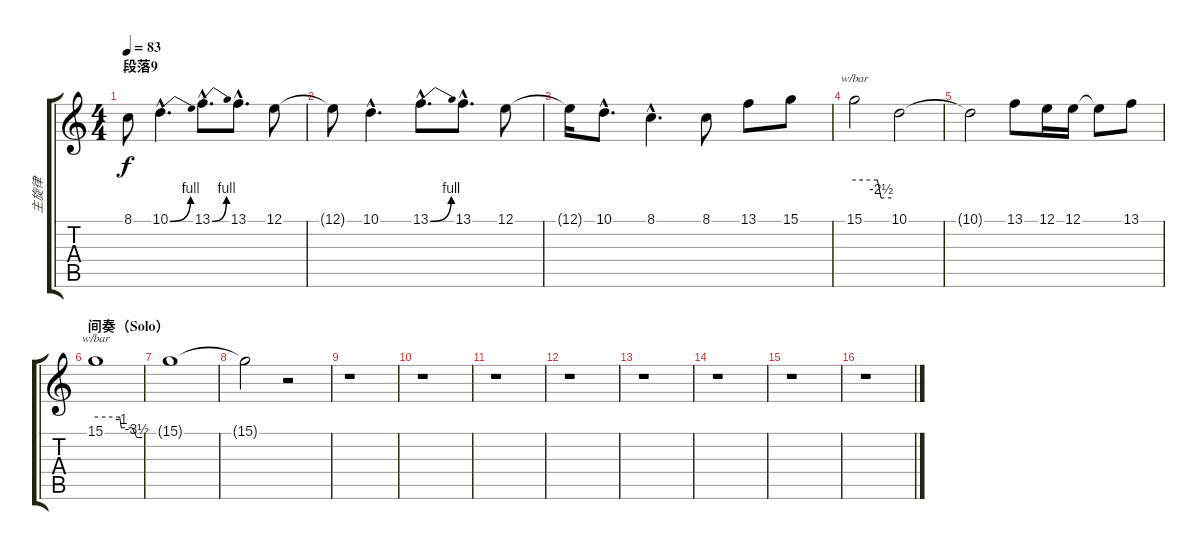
\track ("主旋律" "主旋律") {instrument voiceoohs}
\staff {score tabs}
\tuning (E4 B3 G3 D3 A2 E2) {hide}
\ts (4 4)
\section ("" "段落9")
\tempo 83
\clef g2
\ks c
8.1{t}.8{dy f} 10.1{be (bend 0 0 60 4) hac}.4{d} 13.1{be (bend 0 0 60 4) hac}.8{d} 13.1{hac}.8{d} 12.1.8 |
12.1{t}.8 10.1{hac}.4{d} 13.1{be (bend 0 0 60 4) hac}.8{d} 13.1{hac}.8{d} 12.1.8 |
12.1{t}.16 10.1{hac}.8{d} 8.1{hac}.4{d} 8.1.8 13.1.8 15.1.8 |
15.1.2{tbe (custom default 0 0 37 0 43 -10 60 -10)} 10.1.2 |
10.1{t}.2 13.1.8 12.1.16 12.1.16 12.1{t}.8 13.1.8 |
\section ("" "间奏（Solo）")
15.1.1{tbe (custom default 0 0 31 0 33 -4 47 -4 53 -14 60 -14)} |
15.1{t}.1 |
15.1{t}.2 r.2 |
r.1 |
r.1 |
r.1 |
r.1 |
r.1 |
r.1 |
r.1 |
r.1
